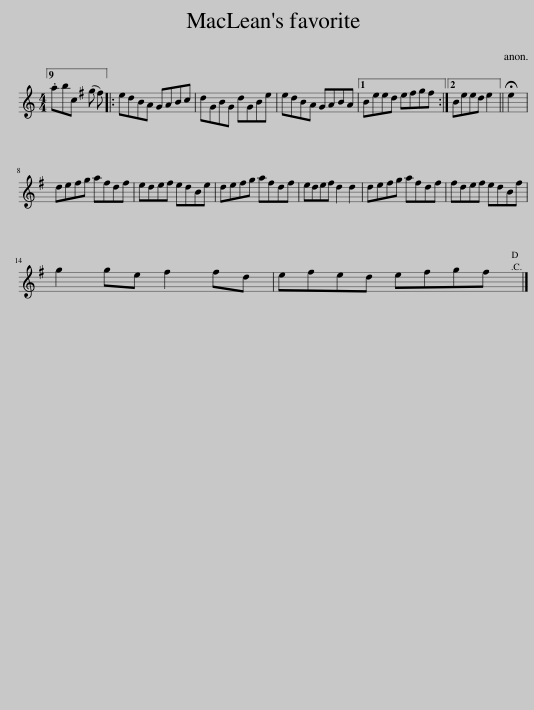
X:1
L:1/8
M:4/4
I:linebreak $
K:C
V:1 treble
V:1
 .abc (g ^f) |: edBA GABc | dGBG dGBe | edBA GABA |1 Beed e^fgf :|2 %5
 Beed e2 || !fermata!e2 |$ de^fg afdf | ede^f edBe | de^fg afdf | %10
 ede^f d2 d2 | de^fg afdf | ^fdef edBf |$ g2 ge ^f2 fd | e^fed efgf |] %15
